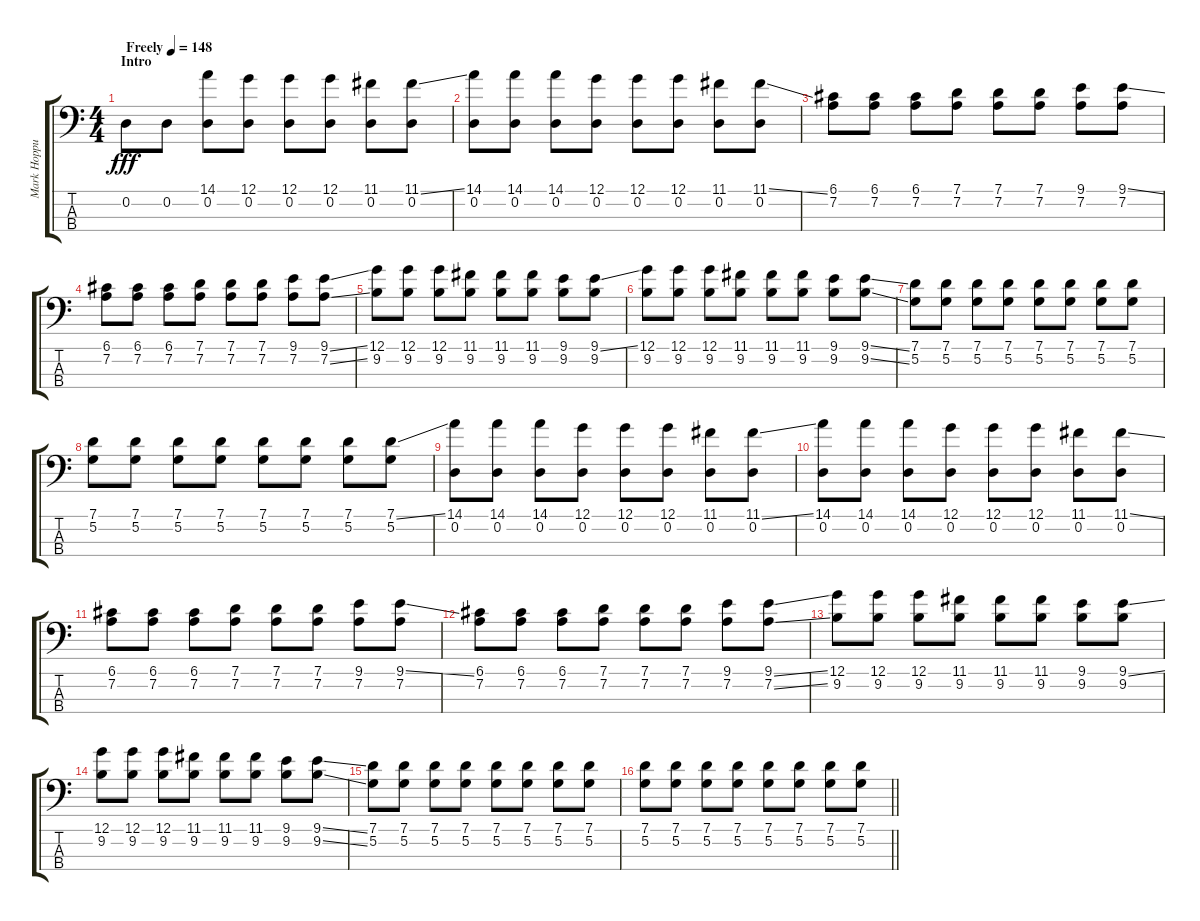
\track ("Mark Hoppus" "Mark Hoppu") {instrument electricbasspick}
\staff {score tabs}
\tuning (G2 D2 A1 E1) {hide}
\ts (4 4)
\section ("" "Intro")
\tempo (148 "Freely")
\clef f4
\ks c
0.2.8{dy fff instrument electricbasspick} 0.2.8 (14.1 0.2).8 (12.1 0.2).8 (12.1 0.2).8 (12.1 0.2).8 (11.1 0.2).8 (11.1{ss} 0.2).8 |
(14.1 0.2).8 (14.1 0.2).8 (14.1 0.2).8 (12.1 0.2).8 (12.1 0.2).8 (12.1 0.2).8 (11.1 0.2).8 (11.1{ss} 0.2).8 |
(6.1 7.2).8 (6.1 7.2).8 (6.1 7.2).8 (7.1 7.2).8 (7.1 7.2).8 (7.1 7.2).8 (9.1 7.2).8 (9.1{ss} 7.2).8 |
(6.1 7.2).8 (6.1 7.2).8 (6.1 7.2).8 (7.1 7.2).8 (7.1 7.2).8 (7.1 7.2).8 (9.1 7.2).8 (9.1{ss} 7.2{ss}).8 |
(12.1 9.2).8 (12.1 9.2).8 (12.1 9.2).8 (11.1 9.2).8 (11.1 9.2).8 (11.1 9.2).8 (9.1 9.2).8 (9.1{ss} 9.2).8 |
(12.1 9.2).8 (12.1 9.2).8 (12.1 9.2).8 (11.1 9.2).8 (11.1 9.2).8 (11.1 9.2).8 (9.1 9.2).8 (9.1{ss} 9.2{ss}).8 |
(7.1 5.2).8 (7.1 5.2).8 (7.1 5.2).8 (7.1 5.2).8 (7.1 5.2).8 (7.1 5.2).8 (7.1 5.2).8 (7.1 5.2).8 |
(7.1 5.2).8 (7.1 5.2).8 (7.1 5.2).8 (7.1 5.2).8 (7.1 5.2).8 (7.1 5.2).8 (7.1 5.2).8 (7.1{ss} 5.2).8 |
(14.1 0.2).8 (14.1 0.2).8 (14.1 0.2).8 (12.1 0.2).8 (12.1 0.2).8 (12.1 0.2).8 (11.1 0.2).8 (11.1{ss} 0.2).8 |
(14.1 0.2).8 (14.1 0.2).8 (14.1 0.2).8 (12.1 0.2).8 (12.1 0.2).8 (12.1 0.2).8 (11.1 0.2).8 (11.1{ss} 0.2).8 |
(6.1 7.2).8 (6.1 7.2).8 (6.1 7.2).8 (7.1 7.2).8 (7.1 7.2).8 (7.1 7.2).8 (9.1 7.2).8 (9.1{ss} 7.2).8 |
(6.1 7.2).8 (6.1 7.2).8 (6.1 7.2).8 (7.1 7.2).8 (7.1 7.2).8 (7.1 7.2).8 (9.1 7.2).8 (9.1{ss} 7.2{ss}).8 |
(12.1 9.2).8 (12.1 9.2).8 (12.1 9.2).8 (11.1 9.2).8 (11.1 9.2).8 (11.1 9.2).8 (9.1 9.2).8 (9.1{ss} 9.2).8 |
(12.1 9.2).8 (12.1 9.2).8 (12.1 9.2).8 (11.1 9.2).8 (11.1 9.2).8 (11.1 9.2).8 (9.1 9.2).8 (9.1{ss} 9.2{ss}).8 |
(7.1 5.2).8 (7.1 5.2).8 (7.1 5.2).8 (7.1 5.2).8 (7.1 5.2).8 (7.1 5.2).8 (7.1 5.2).8 (7.1 5.2).8 |
\barLineRight lightlight
(7.1 5.2).8 (7.1 5.2).8 (7.1 5.2).8 (7.1 5.2).8 (7.1 5.2).8 (7.1 5.2).8 (7.1 5.2).8 (7.1 5.2{ss}).8
